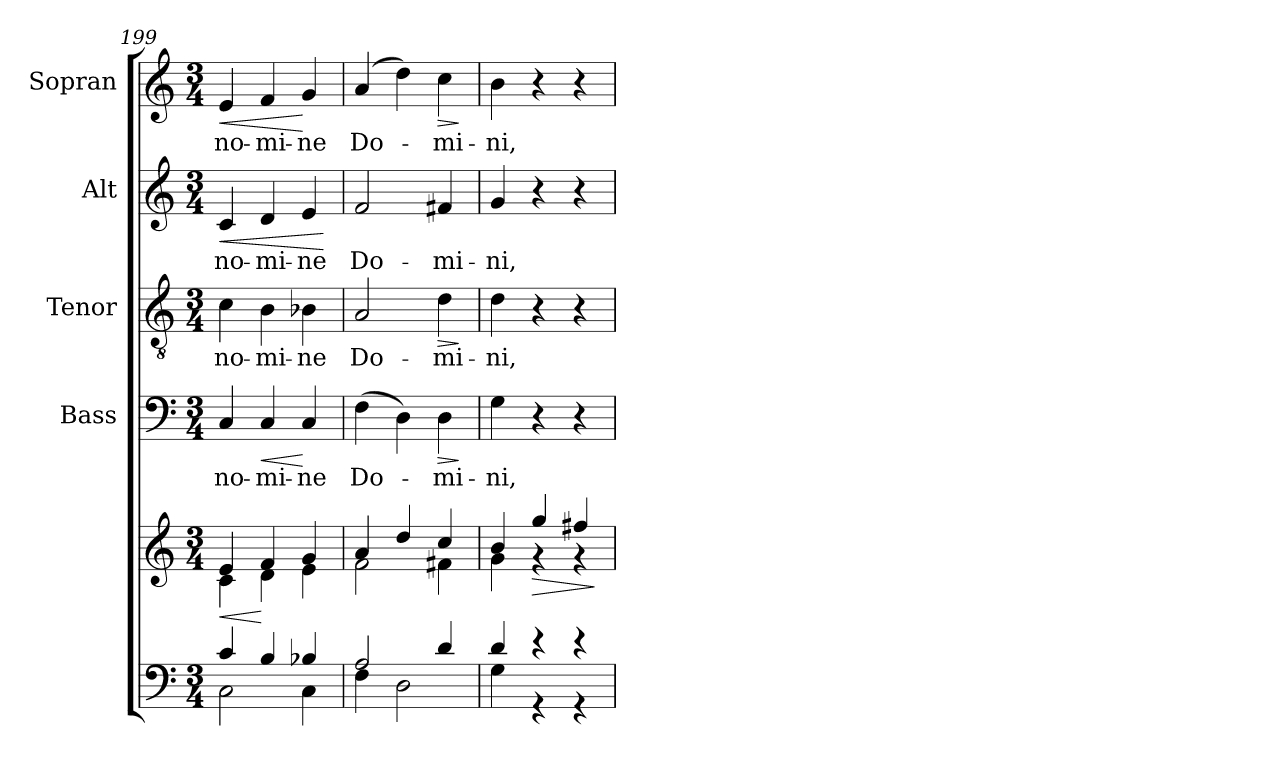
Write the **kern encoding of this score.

**kern	**kern	**dynam	**kern	**text	**dynam	**kern	**text	**dynam	**kern	**text	**dynam	**kern	**text	**dynam
*part5	*part5	*part5	*part4	*part4	*part4	*part3	*part3	*part3	*part2	*part2	*part2	*part1	*part1	*part1
*staff6	*staff5	*staff5/6	*staff4	*staff4	*staff4	*staff3	*staff3	*staff3	*staff2	*staff2	*staff2	*staff1	*staff1	*staff1
*	*	*	*I"Bass	*	*	*I"Tenor	*	*	*I"Alt	*	*	*I"Sopran	*	*
*	*	*	*I'B.	*	*	*I'T.	*	*	*I'A.	*	*	*I'S.	*	*
*clefF4	*clefG2	*	*clefF4	*	*	*clefGv2	*	*	*clefG2	*	*	*clefG2	*	*
*k[]	*k[]	*	*k[]	*	*	*k[]	*	*	*k[]	*	*	*k[]	*	*
*C:	*C:	*	*C:	*	*	*C:	*	*	*C:	*	*	*C:	*	*
*M3/4	*M3/4	*	*M3/4	*	*	*M3/4	*	*	*M3/4	*	*	*M3/4	*	*
=199	=199	=199	=199	=199	=199	=199	=199	=199	=199	=199	=199	=199	=199	=199
*^	*	*	*	*	*	*	*	*	*	*	*	*	*	*
!	!	!	!LO:HP:b	!	!LO:LY:b	!	!	!LO:LY:b	!	!	!LO:LY:b	!LO:HP:b	!	!LO:LY:b	!LO:HP:b
*	*	*^	*	*	*	*	*	*	*	*	*	*	*	*	*
4c/	2C\	4e/	4c\	<	4C/	no-	.	4c\	no-	.	4c/	no-	<	4e/	no-	<
!	!	!	!	!	!	!LO:LY:b	!LO:HP:b	!	!LO:LY:b	!	!	!LO:LY:b	!	!	!LO:LY:b	!
4B/	.	4f/	4d\	[	4C/	-mi-	<	4B\	-mi-	.	4d/	-mi-	.	4f/	-mi-	.
!	!	!	!	!	!	!LO:LY:b	!	!	!LO:LY:b	!	!	!LO:LY:b	!	!	!LO:LY:b	!
4B-X/	4C\	4g/	4e\	.	4C/	-ne	[	4B-X\	-ne	.	4e/	-ne	.	4g/	-ne	[
*v	*v	*	*	*	*	*	*	*	*	*	*	*	*	*	*	*
*	*v	*v	*	*	*	*	*	*	*	*	*	*	*	*	*
.	.	.	.	.	.	.	.	.	.	.	[	.	.	.
=200	=200	=200	=200	=200	=200	=200	=200	=200	=200	=200	=200	=200	=200	=200
*^	*^	*	*	*	*	*	*	*	*	*	*	*	*	*
!	!	!	!	!	!	!LO:LY:b	!	!	!LO:LY:b	!	!	!LO:LY:b	!	!	!LO:LY:b	!
2A/	4F\	4a/	2f\	.	(>4F\	Do-	.	2A/	Do-	.	2f/	Do-	.	(4a/	Do-	.
.	2D\	4dd/	.	.	4D\)	.	.	.	.	.	.	.	.	4dd\)	.	.
!	!	!	!	!	!	!LO:LY:b	!LO:HP:b	!	!LO:LY:b	!LO:HP:b	!	!LO:LY:b	!	!	!LO:LY:b	!LO:HP:b
4d/	.	4cc/	4f#X\	.	4D\	-mi-	>	4d\	-mi-	>	4f#X/	-mi-	.	4cc\	-mi-	>
*v	*v	*	*	*	*	*	*	*	*	*	*	*	*	*	*	*
*	*v	*v	*	*	*	*	*	*	*	*	*	*	*	*	*
.	.	.	.	.	]	.	.	]	.	.	.	.	.	]
=201	=201	=201	=201	=201	=201	=201	=201	=201	=201	=201	=201	=201	=201	=201
*^	*^	*	*	*	*	*	*	*	*	*	*	*	*	*
!	!	!	!	!	!	!LO:LY:b	!	!	!LO:LY:b	!	!	!LO:LY:b	!	!	!LO:LY:b	!
4d/	4G\	4b/	4g\	.	4G\	-ni,	.	4d\	-ni,	.	4g/	-ni,	.	4b\	-ni,	.
!	!	!	!	!LO:HP:b	!	!	!	!	!	!	!	!	!	!	!	!
4r	4r	4gg/	4rf	>	4r	.	.	4r	.	.	4r	.	.	4r	.	.
4r	4r	4ff#X/	4rf	.	4r	.	.	4r	.	.	4r	.	.	4r	.	.
*v	*v	*	*	*	*	*	*	*	*	*	*	*	*	*	*	*
*	*v	*v	*	*	*	*	*	*	*	*	*	*	*	*	*
.	.	]	.	.	.	.	.	.	.	.	.	.	.	.
=	=	=	=	=	=	=	=	=	=	=	=	=	=	=
*-	*-	*-	*-	*-	*-	*-	*-	*-	*-	*-	*-	*-	*-	*-
